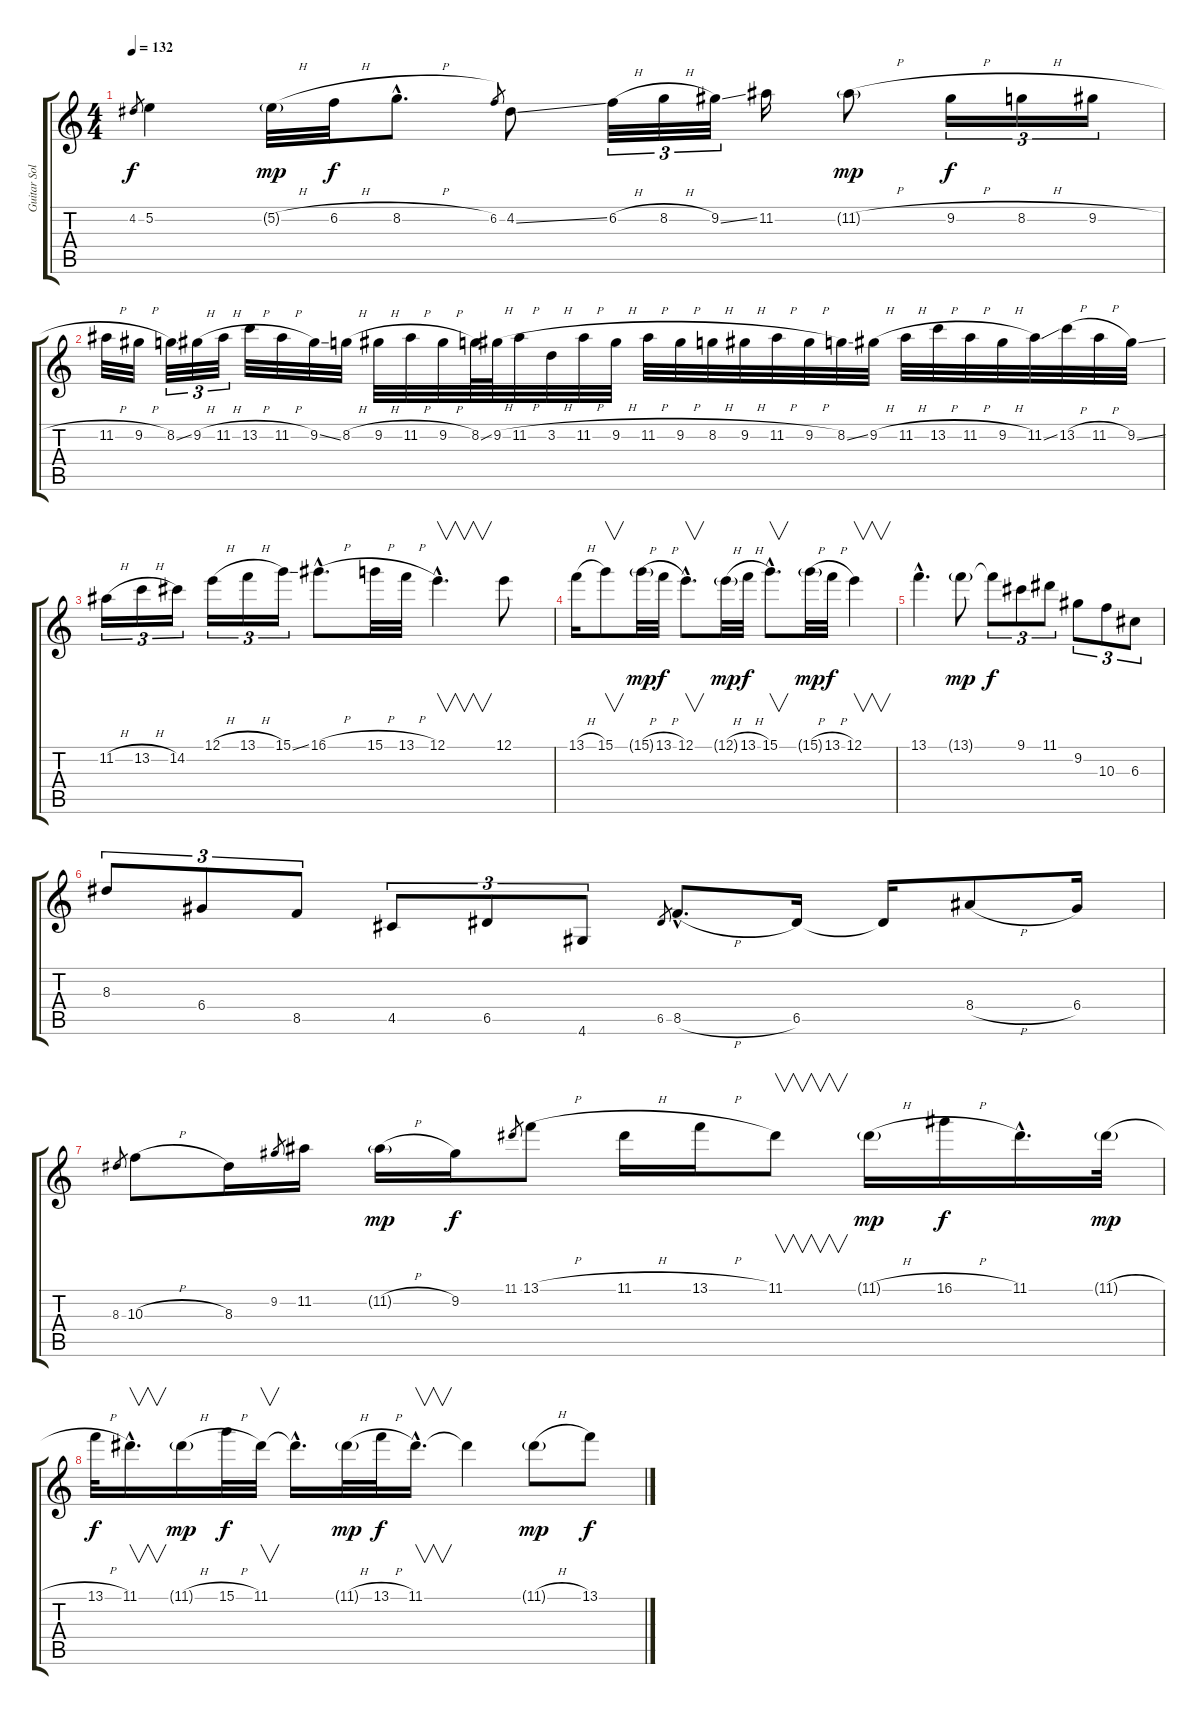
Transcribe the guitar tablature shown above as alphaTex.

\track ("Guitar Solo" "Guitar Sol") {instrument overdrivenguitar}
\staff {score tabs}
\tuning (E4 B3 G3 D3 A2 E2) {hide}
\ts (4 4)
\tempo 132
\clef g2
\ks c
4.2.8{gr dy f} 5.2.4 5.2{h g}.32{dy mp} 6.2{h}.32{dy f} 8.2{h hac}.8{d} 6.2.8{gr} 4.2{ss}.8 6.2{h}.32{tu (3 2)} 8.2{h}.32{tu (3 2)} 9.2{ss}.32{tu (3 2)} 11.2.16 11.2{h g}.8{dy mp} 9.2{h}.16{tu (3 2) dy f} 8.2{h}.16{tu (3 2)} 9.2{h}.16{tu (3 2)} |
11.2{h}.32 9.2{h}.32 8.2{ss}.32{tu (3 2)} 9.2{h}.32{tu (3 2)} 11.2{h}.32{tu (3 2)} 13.2{h}.32 11.2{h}.32 9.2{ss}.32 8.2{h}.32 9.2{h}.32 11.2{h}.32 9.2{h}.32 8.2{ss}.64 9.2{h}.64 11.2{h}.32 3.2{h}.32 11.2{h}.32 9.2{h}.32 11.2{h}.32 9.2{h}.32 8.2{h}.32 9.2{h}.32 11.2{h}.32 9.2{h}.32 8.2{ss}.32 9.2{h}.32 11.2{h}.32 13.2{h}.32 11.2{h}.32 9.2{h}.32 11.2{ss}.32 13.2{h}.32 11.2{h}.32 9.2{ss}.32 |
11.2{h}.16{tu (3 2)} 13.2{h}.16{tu (3 2)} 14.2.16{tu (3 2)} 12.1{h}.16{tu (3 2)} 13.1{h}.16{tu (3 2)} 15.1{ss}.16{tu (3 2)} 16.1{h hac}.8{d} 15.1{h}.32 13.1{h}.32 12.1{hac}.4{v d} 12.1.8 |
13.1{h}.16 15.1.8{v} 15.1{h g}.32{dy mp} 13.1{h}.32{dy f} 12.1{hac}.8{v d} 12.1{h g}.32{dy mp} 13.1{h}.32{dy f} 15.1{hac}.8{v d} 15.1{h g}.32{dy mp} 13.1{h}.32{dy f} 12.1.4{v} |
13.1{hac}.4{d} 13.1{g}.8{dy mp} 13.1{t}.8{tu (3 2) dy f} 9.1.8{tu (3 2)} 11.1.8{tu (3 2)} 9.2.8{tu (3 2)} 10.3.8{tu (3 2)} 6.3.8{tu (3 2)} |
8.3.8{tu (3 2)} 6.4.8{tu (3 2)} 8.5.8{tu (3 2)} 4.5.8{tu (3 2)} 6.5.8{tu (3 2)} 4.6.8{tu (3 2)} 6.5.8{gr} 8.5{h hac}.8{d} 6.5.16 6.5{t}.16 8.4{h}.8 6.4.16 |
8.3.8{gr} 10.3{h}.8 8.3.16 9.2.8{gr} 11.2.16 11.2{h g}.16{dy mp} 9.2.16{dy f} 11.1.8{gr} 13.1{h}.8 11.1{h}.16 13.1{h}.16 11.1.8{v} 11.1{h g}.16{dy mp} 16.1{h}.16{dy f} 11.1{hac}.16{d} 11.1{h g}.32{dy mp} |
13.1{h}.32{dy f} 11.1{hac}.16{v d} 11.1{h g}.16{dy mp} 15.1{h}.32{dy f} 11.1.32{v} 11.1{hac t}.16{d} 11.1{h g}.32{dy mp} 13.1{h}.32{dy f} 11.1{hac}.16{v d} 11.1{t}.4 11.1{h g}.8{dy mp} 13.1.8{dy f}
